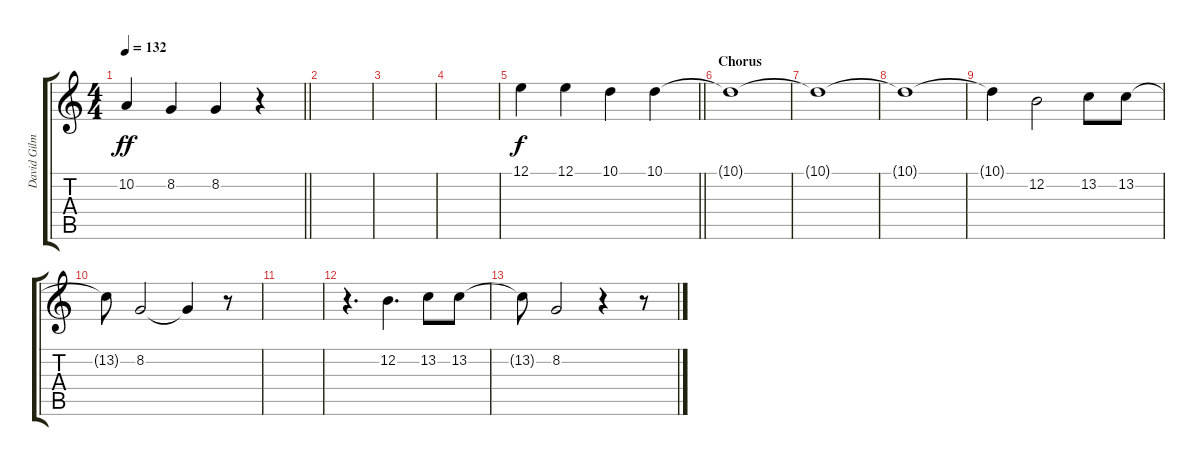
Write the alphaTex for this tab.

\track ("David Gilmour - Voice" "David Gilm") {instrument synthvoice}
\staff {score tabs}
\tuning (E4 B3 G3 D3 A2 E2) {hide}
\ts (4 4)
\tempo 132
\clef g2
\barLineRight lightlight
\ks c
10.2.4{dy ff} 8.2.4 8.2.4 r.4 |
|
|
|
\barLineRight lightlight
12.1.4{dy f} 12.1.4 10.1.4 10.1.4 |
\section ("" "Chorus")
10.1{t}.1 |
10.1{t}.1 |
10.1{t}.1 |
10.1{t}.4 12.2.2 13.2.8 13.2.8 |
13.2{t}.8 8.2.2 8.2{t}.4 r.8 |
|
r.4{d} 12.2.4{d} 13.2.8 13.2.8 |
13.2{t}.8 8.2.2 r.4 r.8
